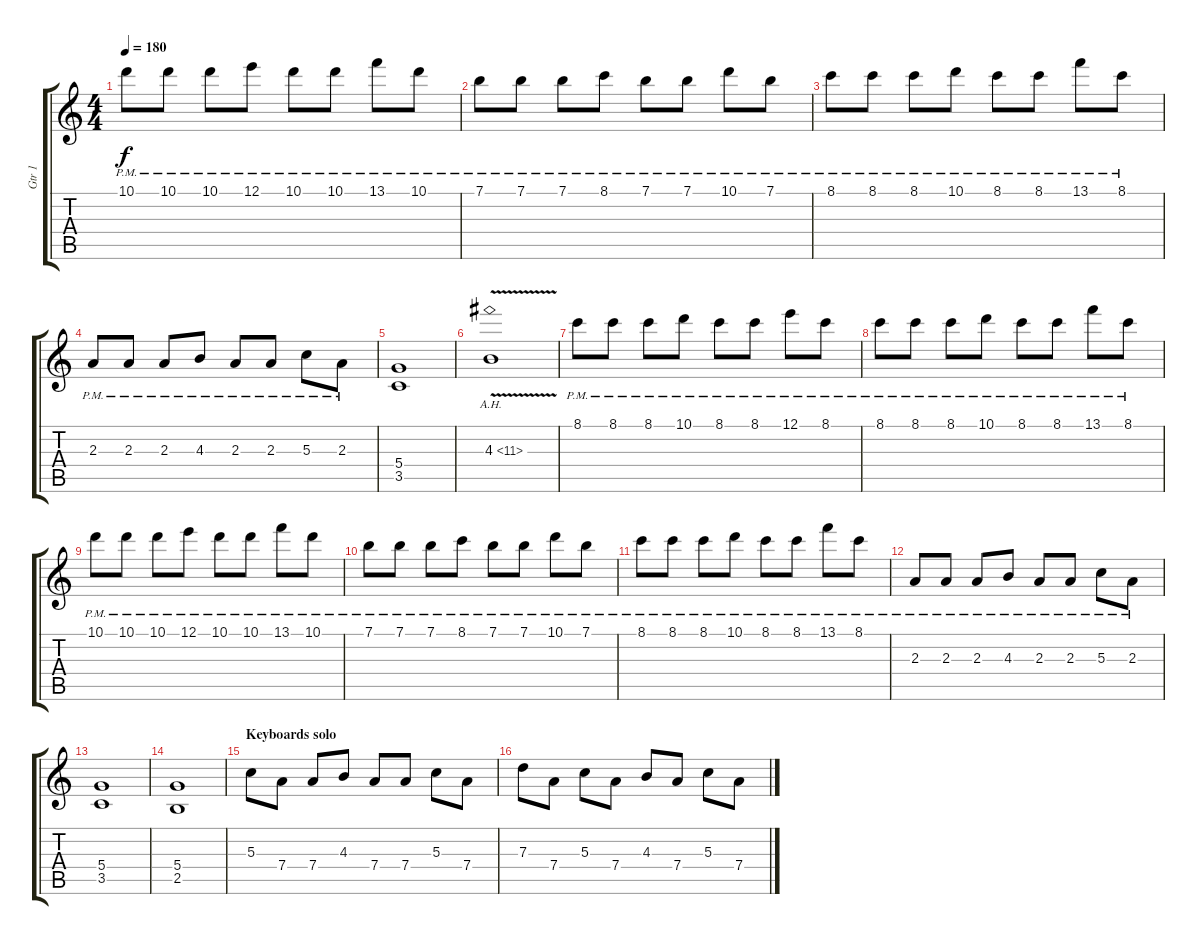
\track ("Gtr 1" "Gtr 1") {instrument distortionguitar}
\staff {score tabs}
\tuning (E4 B3 G3 D3 A2 E2) {hide}
\ts (4 4)
\tempo 180
\clef g2
\ks c
10.1{pm}.8{dy f} 10.1{pm}.8 10.1{pm}.8 12.1{pm}.8 10.1{pm}.8 10.1{pm}.8 13.1{pm}.8 10.1{pm}.8 |
7.1{pm}.8 7.1{pm}.8 7.1{pm}.8 8.1{pm}.8 7.1{pm}.8 7.1{pm}.8 10.1{pm}.8 7.1{pm}.8 |
8.1{pm}.8 8.1{pm}.8 8.1{pm}.8 10.1{pm}.8 8.1{pm}.8 8.1{pm}.8 13.1{pm}.8 8.1{pm}.8 |
2.3{pm}.8 2.3{pm}.8 2.3{pm}.8 4.3{pm}.8 2.3{pm}.8 2.3{pm}.8 5.3{pm}.8 2.3{pm}.8 |
(5.4 3.5).1 |
4.3{ah 7 v}.1 |
8.1{pm}.8 8.1{pm}.8 8.1{pm}.8 10.1{pm}.8 8.1{pm}.8 8.1{pm}.8 12.1{pm}.8 8.1{pm}.8 |
8.1{pm}.8 8.1{pm}.8 8.1{pm}.8 10.1{pm}.8 8.1{pm}.8 8.1{pm}.8 13.1{pm}.8 8.1{pm}.8 |
10.1{pm}.8 10.1{pm}.8 10.1{pm}.8 12.1{pm}.8 10.1{pm}.8 10.1{pm}.8 13.1{pm}.8 10.1{pm}.8 |
7.1{pm}.8 7.1{pm}.8 7.1{pm}.8 8.1{pm}.8 7.1{pm}.8 7.1{pm}.8 10.1{pm}.8 7.1{pm}.8 |
8.1{pm}.8 8.1{pm}.8 8.1{pm}.8 10.1{pm}.8 8.1{pm}.8 8.1{pm}.8 13.1{pm}.8 8.1{pm}.8 |
2.3{pm}.8 2.3{pm}.8 2.3{pm}.8 4.3{pm}.8 2.3{pm}.8 2.3{pm}.8 5.3{pm}.8 2.3{pm}.8 |
(5.4 3.5).1 |
(5.4 2.5).1 |
\section ("" "Keyboards solo")
5.3.8 7.4.8 7.4.8 4.3.8 7.4.8 7.4.8 5.3.8 7.4.8 |
7.3.8 7.4.8 5.3.8 7.4.8 4.3.8 7.4.8 5.3.8 7.4.8
